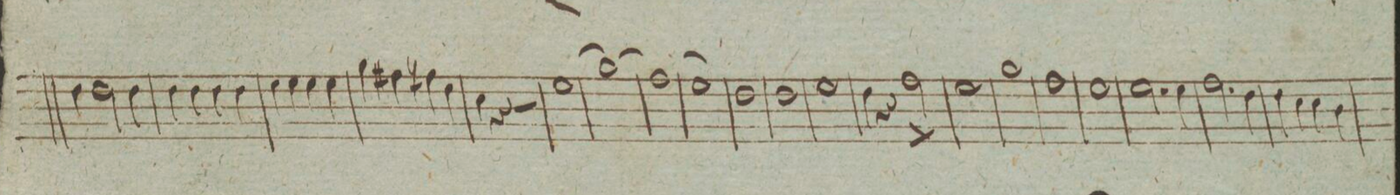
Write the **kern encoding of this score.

**kern	**dynam
*I"Oboie 1mo	*
*clefG2	*
*k[]	*
*met(c|)	*
*M2/2	*
4dd\	.
2dd\	.
4dd\	.
=37	=37
4dd\	.
4dd\	.
4dd\	.
4dd\	.
=38	=38
4ee\	.
4ee\	.
4ee\	.
4ee\	.
=39	=39
4gg\	.
4ff#X\	.
4ffn\	.
4dd\	.
=40	=40
4cc\	.
4r	.
2r	.
=41	=41
(1ee\	.
=42	=42
(1gg\)	.
=43	=43
(1ff\)	.
=44	=44
1ee\)	.
=45	=45
1dd\	.
=46	=46
1dd\	.
=47	=47
1ee\	.
=48	=48
4dd\	.
4r	.
2ff^<\	.
=49	=49
1ee\	.
=50	=50
1gg\	.
=51	=51
1ff\	.
=52	=52
1ee\	.
=53	=53
2.ee\	.
4ee\	.
=54	=54
2.ff\	.
4dd\	.
=55	=55
4dd\	.
4cc\	.
4cc\	.
4b\	.
=56	=56
*-	*-
